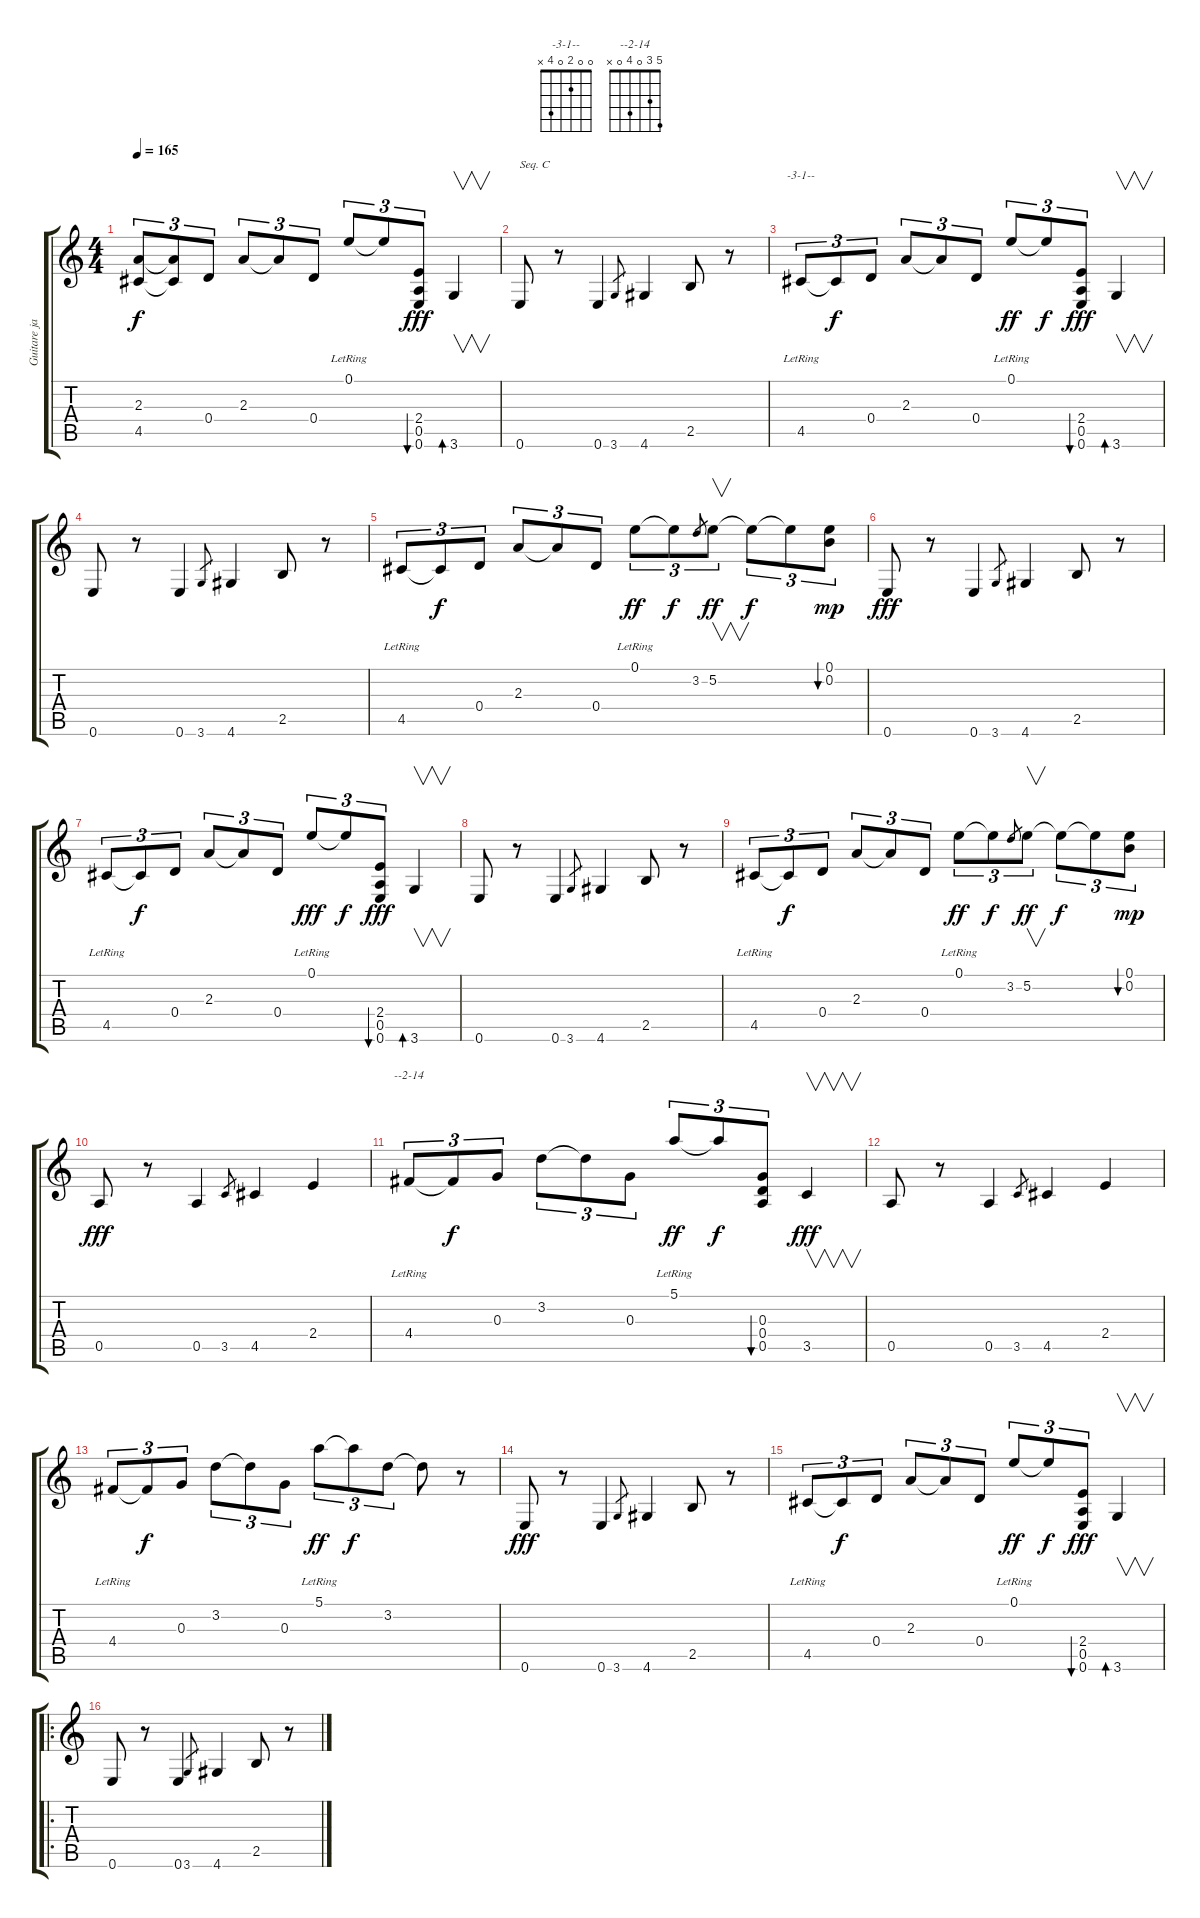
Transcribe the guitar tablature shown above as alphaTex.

\track ("Guitare janvier 2001" "Guitare ja") {instrument acousticguitarnylon}
\staff {score tabs}
\tuning (E4 B3 G3 D3 A2 E2) {hide}
\chord ("-3-1--" 0 0 2 0 4 x)
\chord ("--2-14" 5 3 0 4 0 x)
\ts (4 4)
\tempo 165
\clef g2
\ks c
(2.3{t} 4.5{t}).8{tu (3 2) dy f} (2.3{t} 4.5{t}).8{tu (3 2)} 0.4.8{tu (3 2)} 2.3.8{tu (3 2)} 2.3{t}.8{tu (3 2)} 0.4.8{tu (3 2)} 0.1{lr}.8{tu (3 2)} 0.1{t}.8{tu (3 2)} (2.4 0.5 0.6).8{tu (3 2) bu 30 dy fff} 3.6.4{v bd 30} |
0.6.8{txt "Seq. C"} r.8 0.6.4 3.6.8{gr} 4.6.4 2.5.8 r.8 |
4.5{lr}.8{tu (3 2) ch "-3-1--"} 4.5{t}.8{tu (3 2) dy f} 0.4.8{tu (3 2)} 2.3.8{tu (3 2)} 2.3{t}.8{tu (3 2)} 0.4.8{tu (3 2)} 0.1{lr}.8{tu (3 2) dy ff} 0.1{t}.8{tu (3 2) dy f} (2.4 0.5 0.6).8{tu (3 2) bu 30 dy fff} 3.6.4{v bd 30} |
0.6.8 r.8 0.6.4 3.6.8{gr} 4.6.4 2.5.8 r.8 |
4.5{lr}.8{tu (3 2)} 4.5{t}.8{tu (3 2) dy f} 0.4.8{tu (3 2)} 2.3.8{tu (3 2)} 2.3{t}.8{tu (3 2)} 0.4.8{tu (3 2)} 0.1{lr}.8{tu (3 2) dy ff} 0.1{t}.8{tu (3 2) dy f} 3.2.8{gr} 5.2.8{v tu (3 2) dy ff} 5.2{t}.8{tu (3 2) dy f} 5.2{t}.8{tu (3 2)} (0.1 0.2).8{tu (3 2) bu 30 dy mp} |
0.6.8{dy fff} r.8 0.6.4 3.6.8{gr} 4.6.4 2.5.8 r.8 |
4.5{lr}.8{tu (3 2)} 4.5{t}.8{tu (3 2) dy f} 0.4.8{tu (3 2)} 2.3.8{tu (3 2)} 2.3{t}.8{tu (3 2)} 0.4.8{tu (3 2)} 0.1{lr}.8{tu (3 2) dy fff} 0.1{t}.8{tu (3 2) dy f} (2.4 0.5 0.6).8{tu (3 2) bu 30 dy fff} 3.6.4{v bd 30} |
0.6.8 r.8 0.6.4 3.6.8{gr} 4.6.4 2.5.8 r.8 |
4.5{lr}.8{tu (3 2)} 4.5{t}.8{tu (3 2) dy f} 0.4.8{tu (3 2)} 2.3.8{tu (3 2)} 2.3{t}.8{tu (3 2)} 0.4.8{tu (3 2)} 0.1{lr}.8{tu (3 2) dy ff} 0.1{t}.8{tu (3 2) dy f} 3.2.8{gr} 5.2.8{v tu (3 2) dy ff} 5.2{t}.8{tu (3 2) dy f} 5.2{t}.8{tu (3 2)} (0.1 0.2).8{tu (3 2) bu 30 dy mp} |
0.5.8{dy fff} r.8 0.5.4 3.5.8{gr} 4.5.4 2.4.4 |
4.4{lr}.8{tu (3 2) ch "--2-14"} 4.4{t}.8{tu (3 2) dy f} 0.3.8{tu (3 2)} 3.2.8{tu (3 2)} 3.2{t}.8{tu (3 2)} 0.3.8{tu (3 2)} 5.1{lr}.8{tu (3 2) dy ff} 5.1{t}.8{tu (3 2) dy f} (0.3 0.4 0.5).8{tu (3 2) bu 30} 3.5.4{v dy fff} |
0.5.8 r.8 0.5.4 3.5.8{gr} 4.5.4 2.4.4 |
4.4{lr}.8{tu (3 2)} 4.4{t}.8{tu (3 2) dy f} 0.3.8{tu (3 2)} 3.2.8{tu (3 2)} 3.2{t}.8{tu (3 2)} 0.3.8{tu (3 2)} 5.1{lr}.8{tu (3 2) dy ff} 5.1{t}.8{tu (3 2) dy f} 3.2.8{tu (3 2)} 3.2{t}.8 r.8 |
0.6.8{dy fff} r.8 0.6.4 3.6.8{gr} 4.6.4 2.5.8 r.8 |
4.5{lr}.8{tu (3 2)} 4.5{t}.8{tu (3 2) dy f} 0.4.8{tu (3 2)} 2.3.8{tu (3 2)} 2.3{t}.8{tu (3 2)} 0.4.8{tu (3 2)} 0.1{lr}.8{tu (3 2) dy ff} 0.1{t}.8{tu (3 2) dy f} (2.4 0.5 0.6).8{tu (3 2) bu 30 dy fff} 3.6.4{v bd 30} |
\ro
0.6.8 r.8 0.6.4 3.6.8{gr} 4.6.4 2.5.8 r.8
